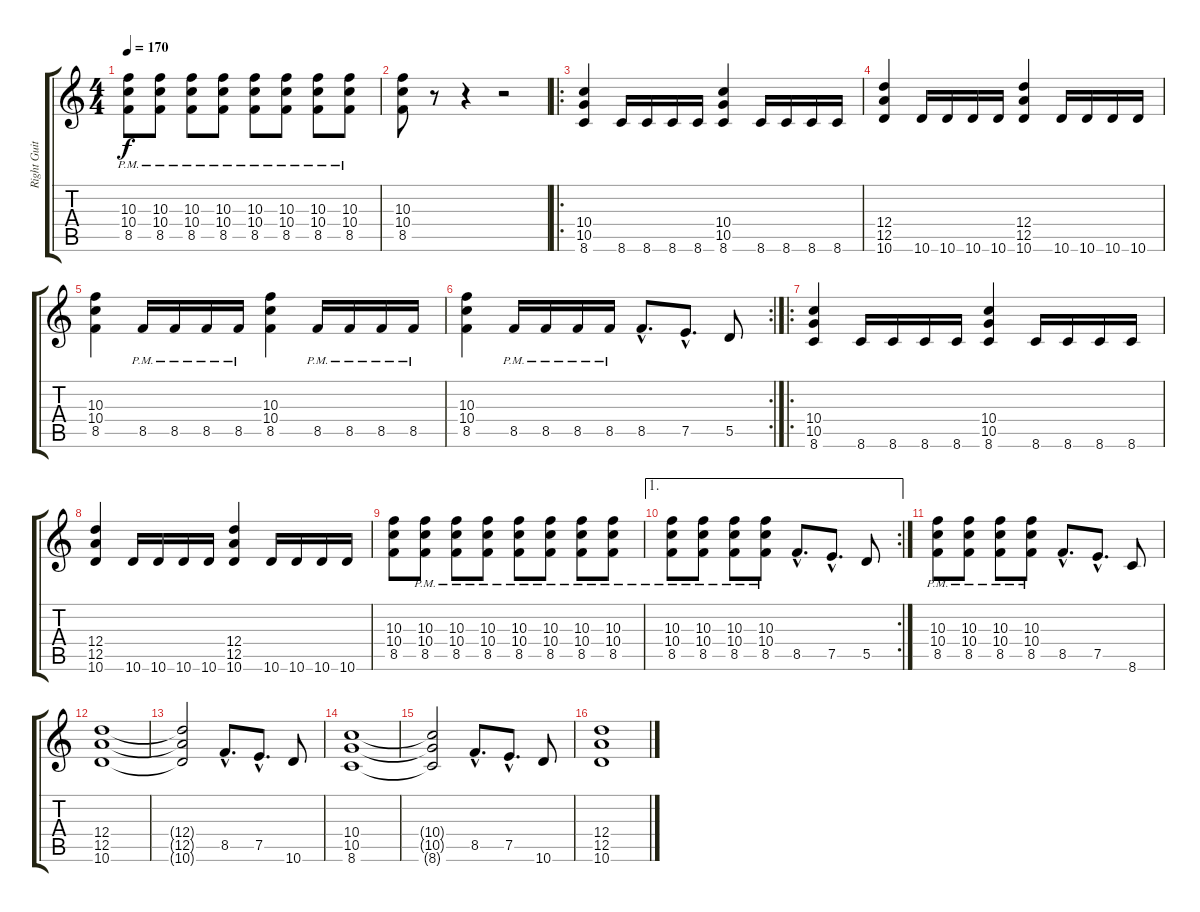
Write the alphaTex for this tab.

\track ("Right Guitar" "Right Guit") {instrument distortionguitar}
\staff {score tabs}
\tuning (E4 B3 G3 D3 A2 E2) {hide}
\ts (4 4)
\tempo 170
\clef g2
\ks c
(10.3{pm} 10.4{pm} 8.5{pm}).8{dy f} (10.3{pm} 10.4{pm} 8.5{pm}).8 (10.3{pm} 10.4{pm} 8.5{pm}).8 (10.3{pm} 10.4{pm} 8.5{pm}).8 (10.3{pm} 10.4{pm} 8.5{pm}).8 (10.3{pm} 10.4{pm} 8.5{pm}).8 (10.3{pm} 10.4{pm} 8.5{pm}).8 (10.3{pm} 10.4{pm} 8.5{pm}).8 |
(10.3 10.4 8.5).8 r.8 r.4 r.2 |
\ro
(10.4 10.5 8.6).4 8.6.16 8.6.16 8.6.16 8.6.16 (10.4 10.5 8.6).4 8.6.16 8.6.16 8.6.16 8.6.16 |
(12.4 12.5 10.6).4 10.6.16 10.6.16 10.6.16 10.6.16 (12.4 12.5 10.6).4 10.6.16 10.6.16 10.6.16 10.6.16 |
(10.3 10.4 8.5).4 8.5{pm}.16 8.5{pm}.16 8.5{pm}.16 8.5{pm}.16 (10.3 10.4 8.5).4 8.5{pm}.16 8.5{pm}.16 8.5{pm}.16 8.5{pm}.16 |
\rc 2
(10.3 10.4 8.5).4 8.5{pm}.16 8.5{pm}.16 8.5{pm}.16 8.5{pm}.16 8.5{hac}.8{d} 7.5{hac}.8{d} 5.5.8 |
\ro
(10.4 10.5 8.6).4 8.6.16 8.6.16 8.6.16 8.6.16 (10.4 10.5 8.6).4 8.6.16 8.6.16 8.6.16 8.6.16 |
(12.4 12.5 10.6).4 10.6.16 10.6.16 10.6.16 10.6.16 (12.4 12.5 10.6).4 10.6.16 10.6.16 10.6.16 10.6.16 |
(10.3 10.4 8.5).8 (10.3{pm} 10.4{pm} 8.5{pm}).8 (10.3{pm} 10.4{pm} 8.5{pm}).8 (10.3{pm} 10.4{pm} 8.5{pm}).8 (10.3{pm} 10.4{pm} 8.5{pm}).8 (10.3{pm} 10.4{pm} 8.5{pm}).8 (10.3{pm} 10.4{pm} 8.5{pm}).8 (10.3{pm} 10.4{pm} 8.5{pm}).8 |
\ae 1
\rc 2
(10.3{pm} 10.4{pm} 8.5{pm}).8 (10.3{pm} 10.4{pm} 8.5{pm}).8 (10.3{pm} 10.4{pm} 8.5{pm}).8 (10.3{pm} 10.4{pm} 8.5{pm}).8 8.5{hac}.8{d} 7.5{hac}.8{d} 5.5.8 |
(10.3{pm} 10.4{pm} 8.5{pm}).8 (10.3{pm} 10.4{pm} 8.5{pm}).8 (10.3{pm} 10.4{pm} 8.5{pm}).8 (10.3{pm} 10.4{pm} 8.5{pm}).8 8.5{hac}.8{d} 7.5{hac}.8{d} 8.6.8 |
(12.4 12.5 10.6).1 |
(12.4{t} 12.5{t} 10.6{t}).2 8.5{hac}.8{d} 7.5{hac}.8{d} 10.6.8 |
(10.4 10.5 8.6).1 |
(10.4{t} 10.5{t} 8.6{t}).2 8.5{hac}.8{d} 7.5{hac}.8{d} 10.6.8 |
(12.4 12.5 10.6).1
